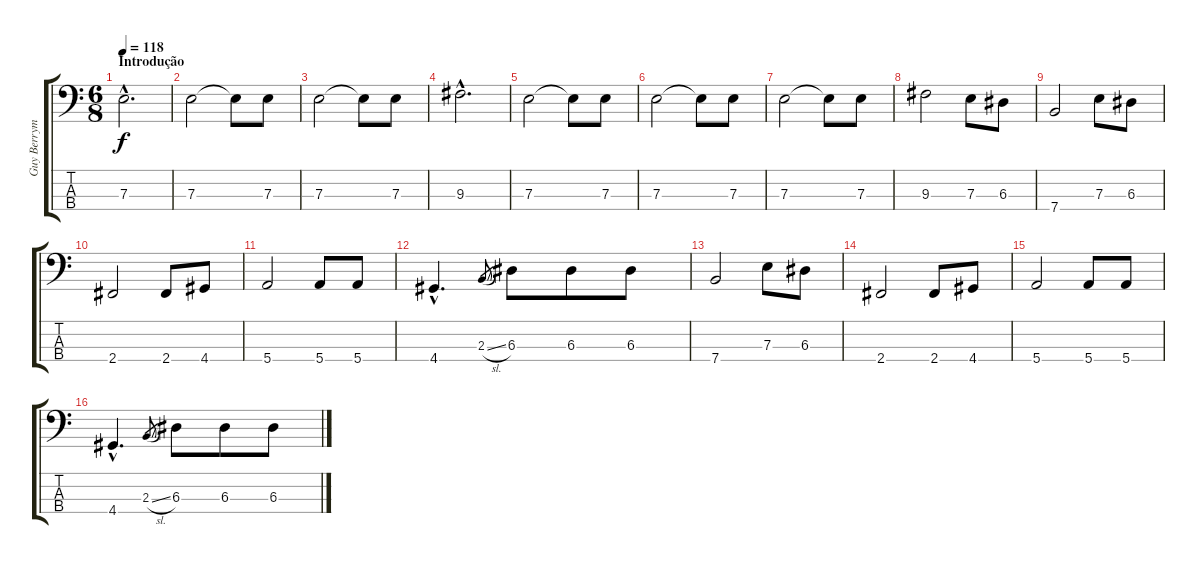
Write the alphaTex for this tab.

\track ("Guy Berryman (baixo)" "Guy Berrym") {instrument electricbasspick}
\staff {score tabs}
\tuning (G2 D2 A1 E1) {hide}
\ts (6 8)
\section ("" "Introdução")
\tempo 118
\clef f4
\ks c
7.3{hac}.2{d dy f instrument electricbasspick} |
7.3.2 7.3{t}.8 7.3.8 |
7.3.2 7.3{t}.8 7.3.8 |
9.3{hac}.2{d} |
7.3.2 7.3{t}.8 7.3.8 |
7.3.2 7.3{t}.8 7.3.8 |
7.3.2 7.3{t}.8 7.3.8 |
9.3.2 7.3.8 6.3.8 |
7.4.2 7.3.8 6.3.8 |
2.4.2 2.4.8 4.4.8 |
5.4.2 5.4.8 5.4.8 |
4.4{hac}.4{d} 2.3{sl}.8{gr} 6.3.8 6.3.8 6.3.8 |
7.4.2 7.3.8 6.3.8 |
2.4.2 2.4.8 4.4.8 |
5.4.2 5.4.8 5.4.8 |
4.4{hac}.4{d} 2.3{sl}.8{gr} 6.3.8 6.3.8 6.3.8
